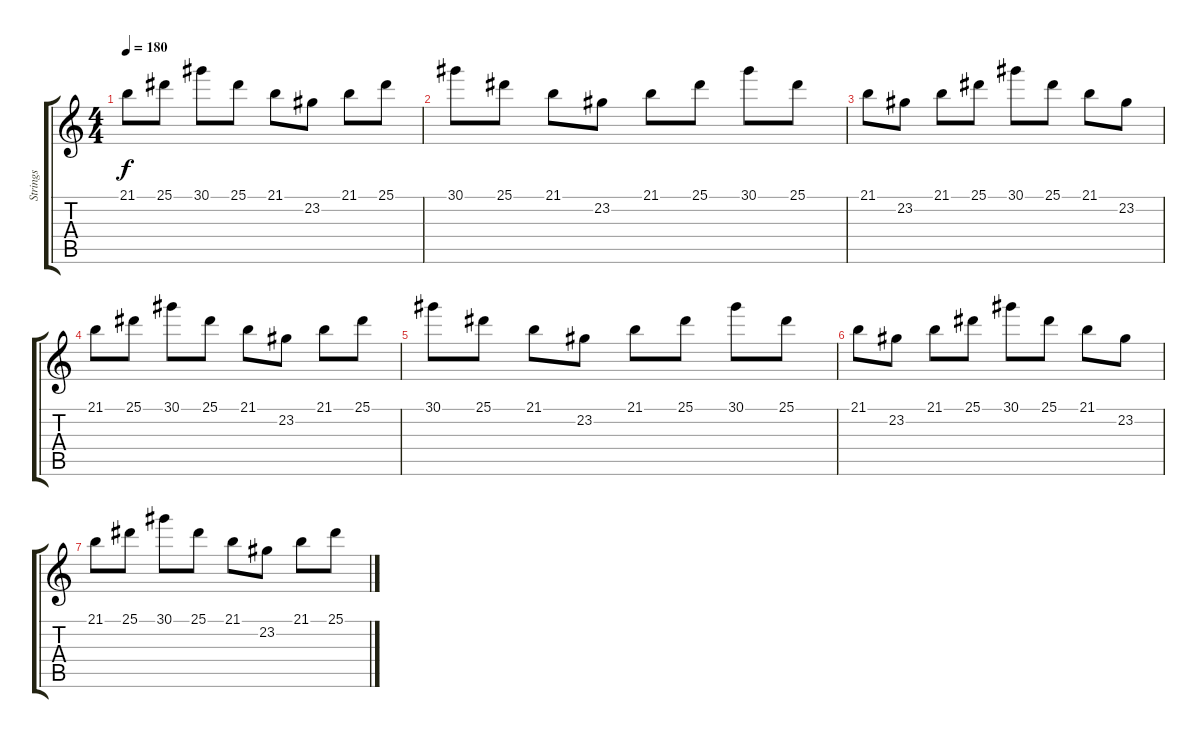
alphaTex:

\track ("Strings" "Strings") {instrument stringensemble1}
\staff {score tabs}
\tuning (D4 A3 F3 C3 G2 C2) {hide}
\ts (4 4)
\tempo 180
\clef g2
\ks c
21.1.8{dy f} 25.1.8 30.1.8 25.1.8 21.1.8 23.2.8 21.1.8 25.1.8 |
30.1.8 25.1.8 21.1.8 23.2.8 21.1.8 25.1.8 30.1.8 25.1.8 |
21.1.8 23.2.8 21.1.8 25.1.8 30.1.8 25.1.8 21.1.8 23.2.8 |
21.1.8 25.1.8 30.1.8 25.1.8 21.1.8 23.2.8 21.1.8 25.1.8 |
30.1.8 25.1.8 21.1.8 23.2.8 21.1.8 25.1.8 30.1.8 25.1.8 |
21.1.8 23.2.8 21.1.8 25.1.8 30.1.8 25.1.8 21.1.8 23.2.8 |
21.1.8 25.1.8 30.1.8 25.1.8 21.1.8 23.2.8 21.1.8 25.1.8
